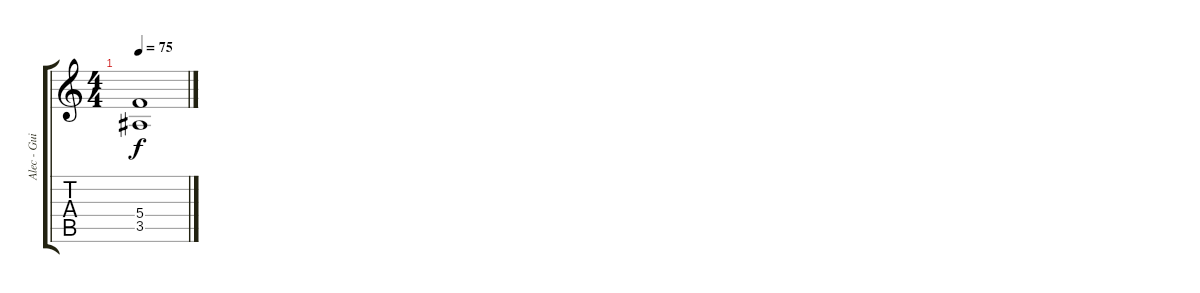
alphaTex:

\track ("Alec - Guitar" "Alec - Gui") {instrument distortionguitar}
\staff {score tabs}
\tuning (D4 A3 F3 C3 G2 D2) {hide}
\ts (4 4)
\tempo 75
\clef g2
\ks c
(5.4{t} 3.5{t}).1{dy f}
